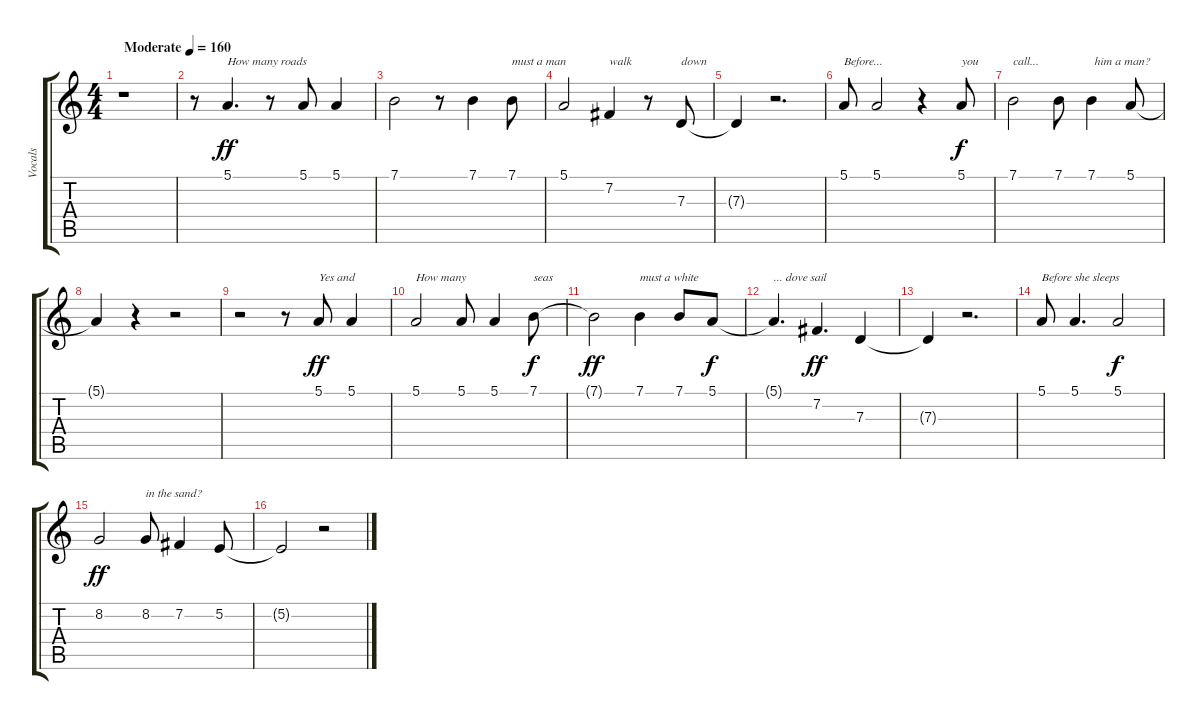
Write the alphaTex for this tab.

\track ("Vocals" "Vocals") {instrument harmonica}
\staff {score tabs}
\tuning (E4 B3 G3 D3 A2 E2) {hide}
\ts (4 4)
\tempo (160 "Moderate")
\clef g2
\ks c
r.1{dy ff instrument harmonica} |
r.8 5.1.4{d txt "How many roads "} r.8 5.1.8 5.1.4 |
7.1.2 r.8 7.1.4 7.1.8{txt "must a man"} |
5.1.2 7.2.4{txt "walk"} r.8 7.3.8{txt "down"} |
7.3{t}.4 r.2{d} |
5.1.8{txt "Before..."} 5.1.2 r.4 5.1.8{txt "you" dy f} |
7.1.2{txt "call..."} 7.1.8 7.1.4{txt " him a man?"} 5.1.8 |
5.1{t}.4 r.4 r.2 |
r.2 r.8 5.1.8{txt "Yes and" dy ff} 5.1.4 |
5.1.2{txt "How many"} 5.1.8 5.1.4 7.1.8{txt "seas" dy f} |
7.1{t}.2{dy ff} 7.1.4{txt "must a white"} 7.1.8 5.1.8{dy f} |
5.1{t}.4{d txt "... dove sail"} 7.2.4{d dy ff} 7.3.4 |
7.3{t}.4 r.2{d} |
5.1.8{txt "Before she sleeps "} 5.1.4{d} 5.1.2{dy f} |
8.2.2{dy ff} 8.2.8{txt "in the sand?"} 7.2.4 5.2.8 |
5.2{t}.2 r.2
